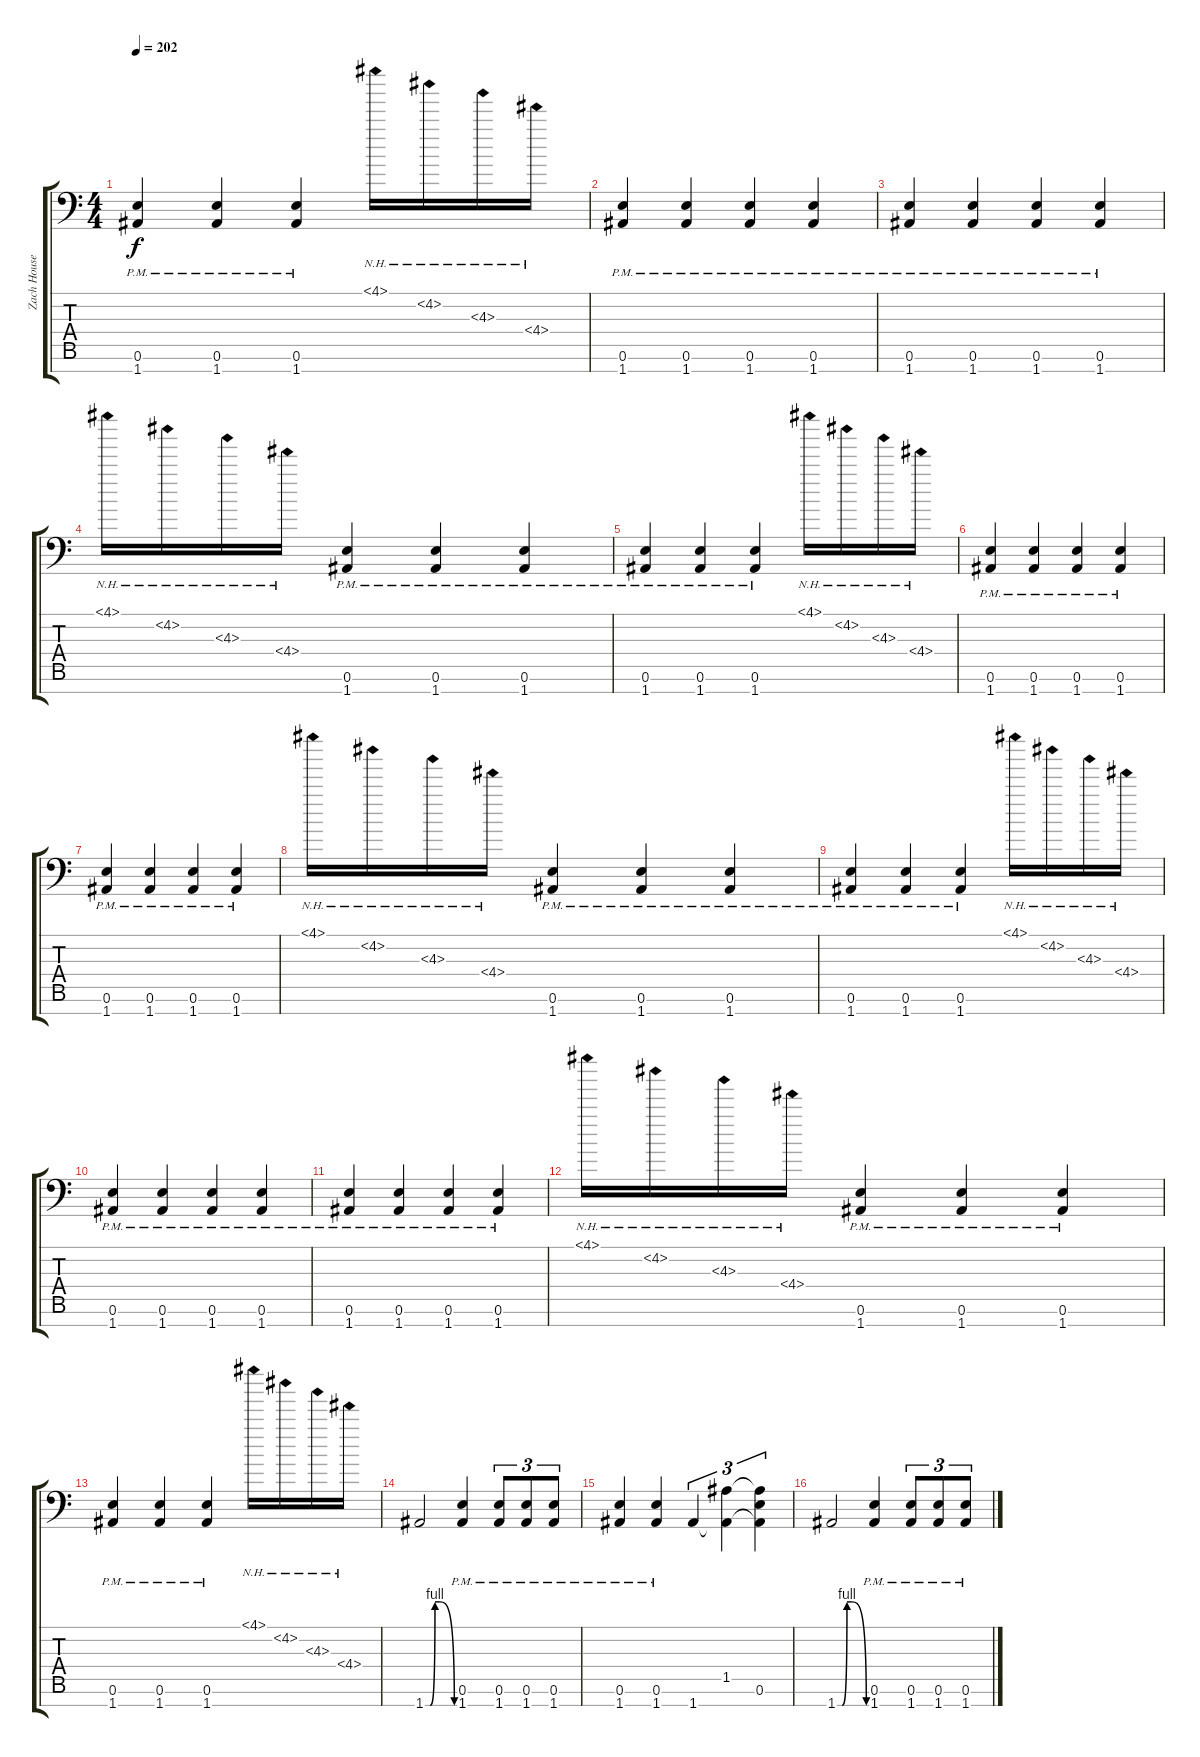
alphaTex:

\track ("Zach Householder (Guitar)" "Zach House") {instrument distortionguitar}
\staff {score tabs}
\tuning (E4 B3 G3 D3 A2 E2 A1) {hide}
\ts (4 4)
\tempo 202
\clef f4
\ks c
(0.6{pm} 1.7{pm}).4{dy f} (0.6{pm} 1.7{pm}).4 (0.6{pm} 1.7{pm}).4 4.1{nh}.16 4.2{nh}.16 4.3{nh}.16 4.4{nh}.16 |
(0.6{pm} 1.7{pm}).4 (0.6{pm} 1.7{pm}).4 (0.6{pm} 1.7{pm}).4 (0.6{pm} 1.7{pm}).4 |
(0.6{pm} 1.7{pm}).4 (0.6{pm} 1.7{pm}).4 (0.6{pm} 1.7{pm}).4 (0.6{pm} 1.7{pm}).4 |
4.1{nh}.16 4.2{nh}.16 4.3{nh}.16 4.4{nh}.16 (0.6{pm} 1.7{pm}).4 (0.6{pm} 1.7{pm}).4 (0.6{pm} 1.7{pm}).4 |
(0.6{pm} 1.7{pm}).4 (0.6{pm} 1.7{pm}).4 (0.6{pm} 1.7{pm}).4 4.1{nh}.16 4.2{nh}.16 4.3{nh}.16 4.4{nh}.16 |
(0.6{pm} 1.7{pm}).4 (0.6{pm} 1.7{pm}).4 (0.6{pm} 1.7{pm}).4 (0.6{pm} 1.7{pm}).4 |
(0.6{pm} 1.7{pm}).4 (0.6{pm} 1.7{pm}).4 (0.6{pm} 1.7{pm}).4 (0.6{pm} 1.7{pm}).4 |
4.1{nh}.16 4.2{nh}.16 4.3{nh}.16 4.4{nh}.16 (0.6{pm} 1.7{pm}).4 (0.6{pm} 1.7{pm}).4 (0.6{pm} 1.7{pm}).4 |
(0.6{pm} 1.7{pm}).4 (0.6{pm} 1.7{pm}).4 (0.6{pm} 1.7{pm}).4 4.1{nh}.16 4.2{nh}.16 4.3{nh}.16 4.4{nh}.16 |
(0.6{pm} 1.7{pm}).4 (0.6{pm} 1.7{pm}).4 (0.6{pm} 1.7{pm}).4 (0.6{pm} 1.7{pm}).4 |
(0.6{pm} 1.7{pm}).4 (0.6{pm} 1.7{pm}).4 (0.6{pm} 1.7{pm}).4 (0.6{pm} 1.7{pm}).4 |
4.1{nh}.16 4.2{nh}.16 4.3{nh}.16 4.4{nh}.16 (0.6{pm} 1.7{pm}).4 (0.6{pm} 1.7{pm}).4 (0.6{pm} 1.7{pm}).4 |
(0.6{pm} 1.7{pm}).4 (0.6{pm} 1.7{pm}).4 (0.6{pm} 1.7{pm}).4 4.1{nh}.16 4.2{nh}.16 4.3{nh}.16 4.4{nh}.16 |
1.7{be (custom 0 0 10 0 20 4 30 4 60 0)}.2 (0.6{pm} 1.7{pm}).4 (0.6{pm} 1.7{pm}).8{tu (3 2)} (0.6{pm} 1.7{pm}).8{tu (3 2)} (0.6{pm} 1.7{pm}).8{tu (3 2)} |
(0.6{pm} 1.7{pm}).4 (0.6{pm} 1.7{pm}).4 1.7.4{tu (3 2)} (1.5 1.7{t}).4{tu (3 2)} (1.5{t} 0.6 1.7{t}).4{tu (3 2)} |
1.7{be (custom 0 0 10 0 20 4 30 4 60 0)}.2 (0.6{pm} 1.7{pm}).4 (0.6{pm} 1.7{pm}).8{tu (3 2)} (0.6{pm} 1.7{pm}).8{tu (3 2)} (0.6{pm} 1.7{pm}).8{tu (3 2)}
